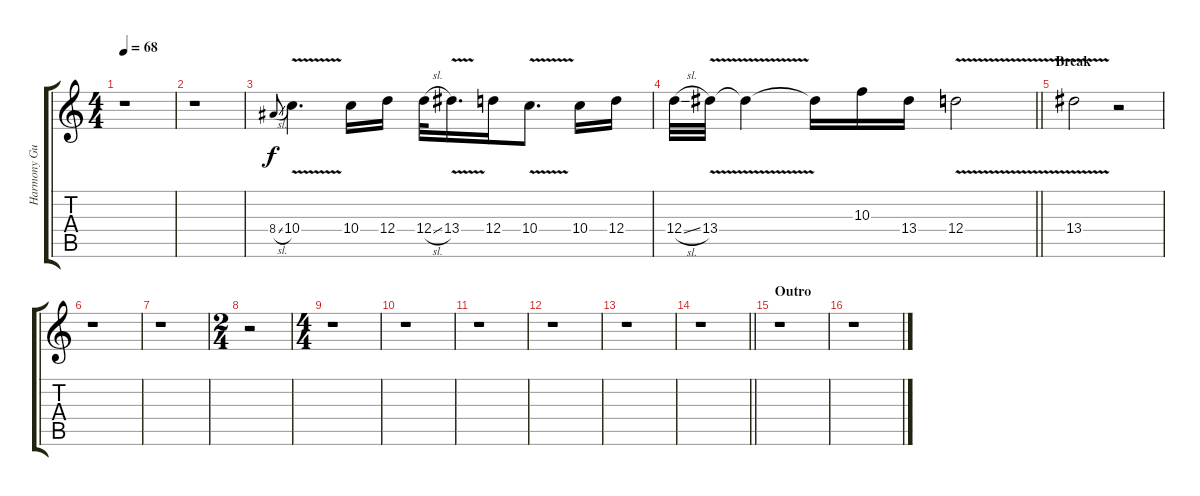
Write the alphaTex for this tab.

\track ("Harmony Guitar" "Harmony Gu") {instrument overdrivenguitar}
\staff {score tabs}
\tuning (E4 B3 G3 D3 A2 E2) {hide}
\ts (4 4)
\tempo 68
\clef g2
\ks c
r.1{dy f} |
r.1 |
8.4{sl}.8{gr onbeat} 10.4{v}.4{d} 10.4.16 12.4.16 12.4{sl}.32 13.4{v}.16{d} 12.4.16 10.4{v}.8{d} 10.4.16 12.4.16 |
\barLineRight lightlight
12.4{sl}.32 13.4{v}.32 13.4{t}.4 13.4{t}.16 10.3.16 13.4.16 12.4{v}.2 |
\section ("" "Break")
13.4{v}.2 r.2 |
r.1 |
r.1 |
\ts (2 4)
r.2 |
\ts (4 4)
r.1 |
r.1 |
r.1 |
r.1 |
r.1 |
\barLineRight lightlight
r.1 |
\section ("" "Outro")
r.1 |
r.1
